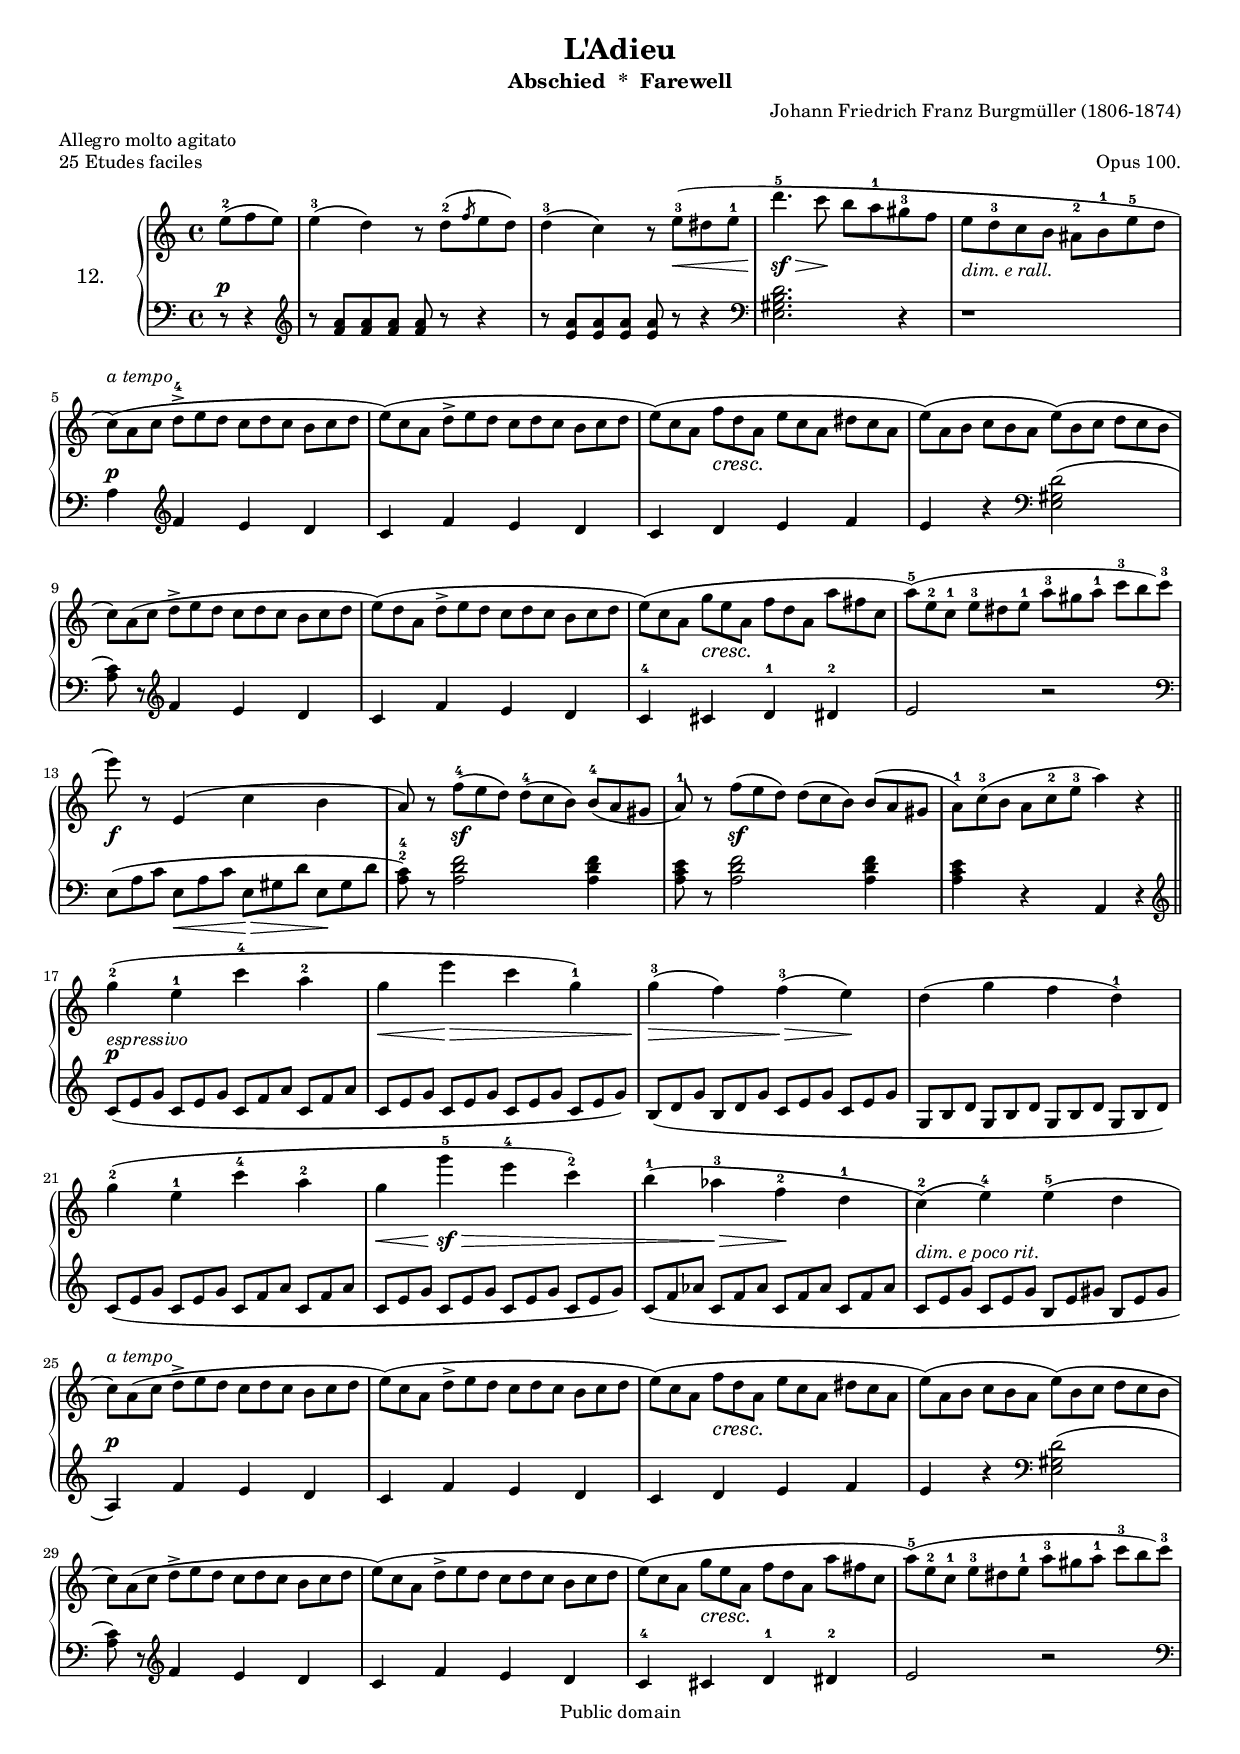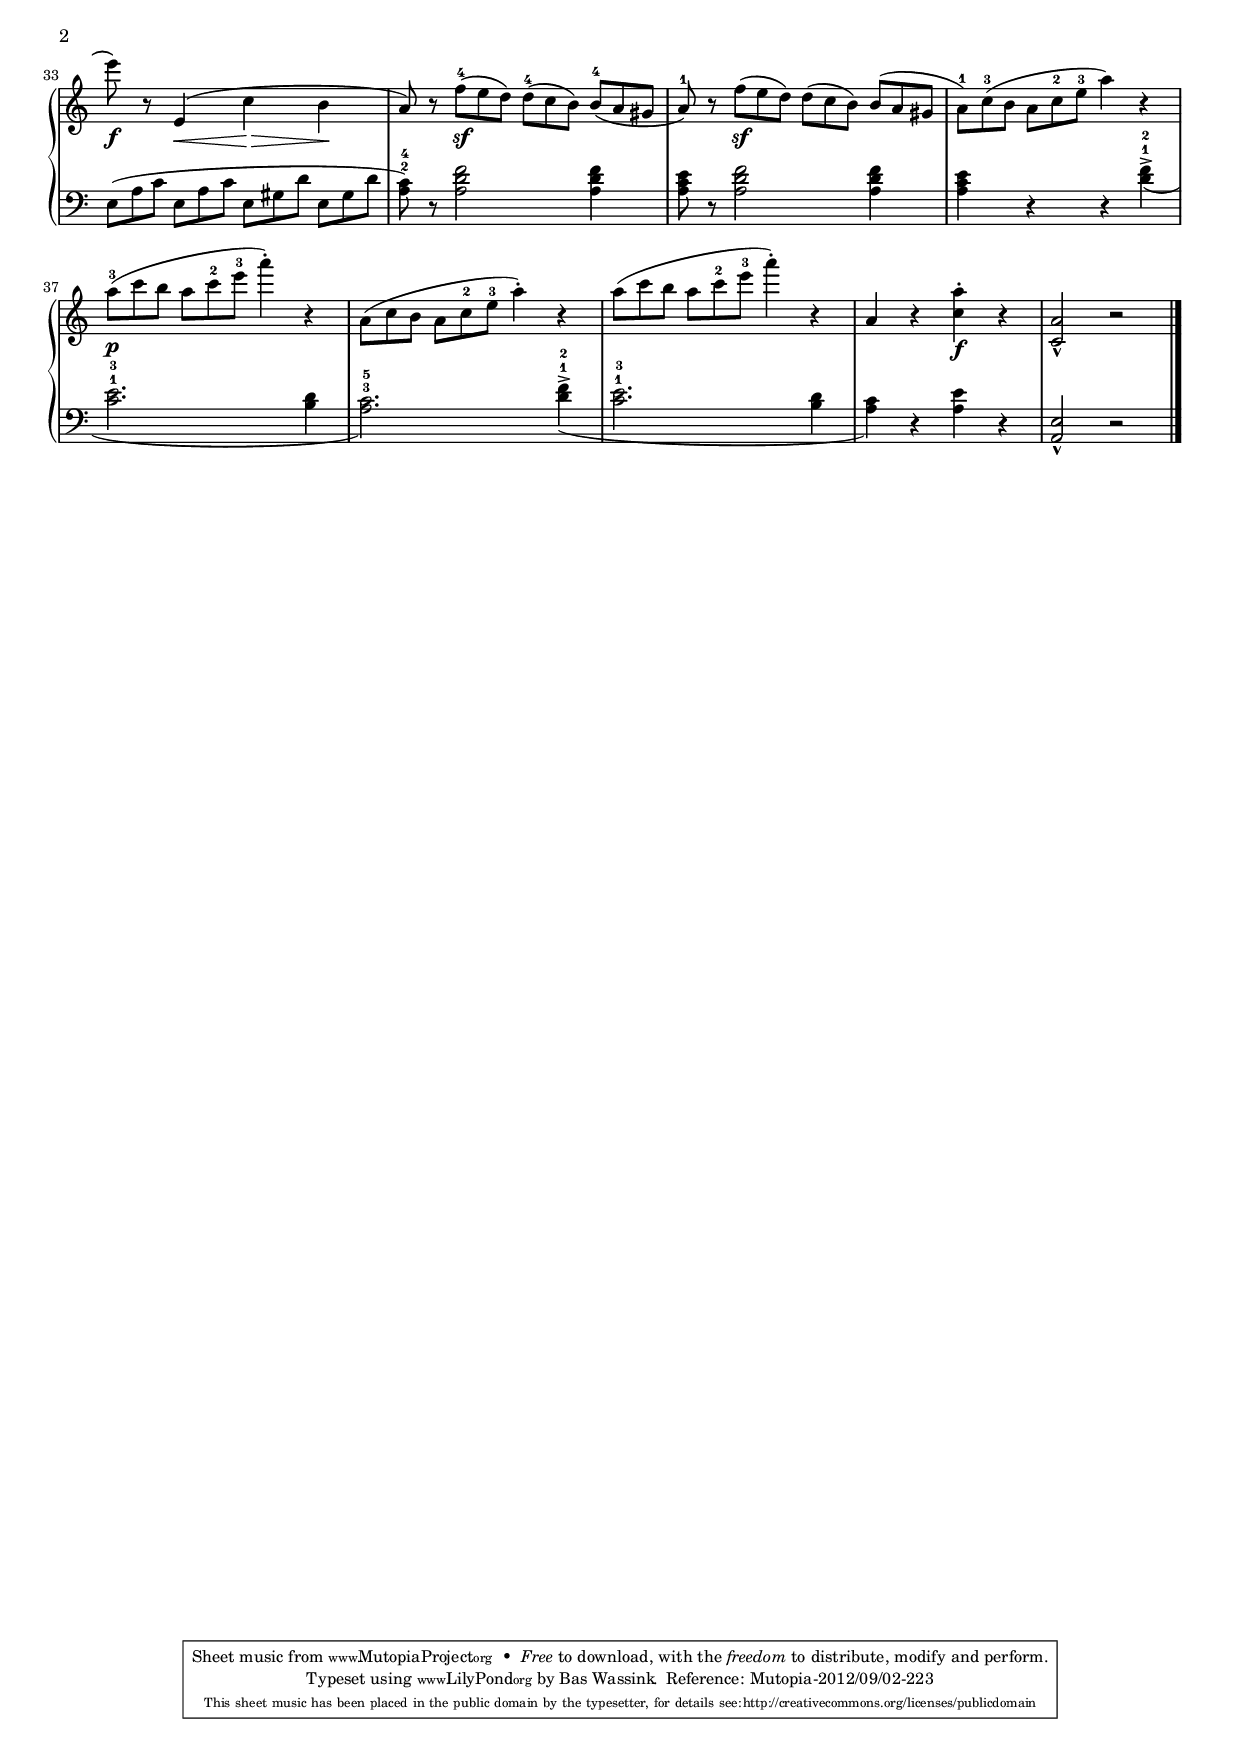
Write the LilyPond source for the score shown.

\version "2.16.0"
#(set-global-staff-size 16)
\include "nederlands.ly"
\header {
  title             = "L'Adieu"
  subtitle          = "Abschied  *  Farewell"
  composer          = "Johann Friedrich Franz Burgmüller (1806-1874)"
  piece             = "25 Etudes faciles"
  opus              = "Opus 100."
  meter             = "Allegro molto agitato"
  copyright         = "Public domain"
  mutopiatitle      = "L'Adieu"
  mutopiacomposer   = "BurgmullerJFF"
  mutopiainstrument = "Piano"
  date              = "19th century"
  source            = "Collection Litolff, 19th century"
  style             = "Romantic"
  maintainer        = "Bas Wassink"
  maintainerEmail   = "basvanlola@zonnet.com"
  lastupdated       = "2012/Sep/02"

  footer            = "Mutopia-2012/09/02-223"
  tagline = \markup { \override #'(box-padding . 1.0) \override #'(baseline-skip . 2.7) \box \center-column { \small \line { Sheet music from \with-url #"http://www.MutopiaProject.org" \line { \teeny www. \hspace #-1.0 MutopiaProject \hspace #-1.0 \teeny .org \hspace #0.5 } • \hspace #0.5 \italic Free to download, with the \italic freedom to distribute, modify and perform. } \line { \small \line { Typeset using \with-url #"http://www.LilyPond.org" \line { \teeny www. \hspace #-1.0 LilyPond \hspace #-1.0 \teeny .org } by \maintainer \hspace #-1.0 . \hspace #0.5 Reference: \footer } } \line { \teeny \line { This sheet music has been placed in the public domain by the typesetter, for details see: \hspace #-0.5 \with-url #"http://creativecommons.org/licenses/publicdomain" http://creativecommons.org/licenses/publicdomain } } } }
}

Global =  {\key c\major \time 4/4 \partial 8*3}
Treble = \clef treble
Bass = \clef bass

VoiceI =  \relative c'' {
  \override TupletBracket   #'bracket-visibility = ##f
  \override TupletNumber   #'stencil = ##f
  \stemNeutral \slurNeutral e8-2 ( f  e)
  
  e4-3 ( d) r8 d-2 ( \slashedGrace f e  d)
  d4-3 ( c) r8 e-3\< ( dis e-1
  d'4.-5_\sf\> c8\! b a-1 gis-3 f
  e_ \markup{\italic "dim. e rall."} d-3 c b ais-2 b-1 e-5 d
  
  \set tupletSpannerDuration = #(ly:make-moment 1 4) \times 2/3 { c8)^ \markup{\italic "a tempo"} ( a c
   d->-4 e d c d c b c d
   e) ( c a d-> e d c d c b c d
   e) ( c a f'_\cresc d\! a e' c a dis c a
   e') ( a, b c b a  e') ( b c d c b
 
   c) a ( c d-> e d c d c b c d
   e) ( d a d-> e d c d c b c d
   e) ( c a g'_\cresc e\! a, f' d a a' fis c
   a')-5 ( e-2 c-1 e-3 dis e -1 a-3 gis a-1 c-3 b c-3}
  
  e8)_\f r e,,4 ( c' b
   a8) r \times 2/3 {f'8-4_\sf ( e  d) d-4 ( c  b) b-4 ( a gis}
   a8)-1 r \times 2/3 {f'8_\sf ( e  d) d ( c  b) b ( a gis
   a)-1 c-3 ( b a c-2 e-3}  a4) r
  \bar "||"
  
  g4-2 ( e-1 c'-4 a-2
  g\< e'\> c g)-1
  g-3\> ( f) f-3\> ( e)\!
  d ( g f  d)-1
  
  g-2 ( e-1 c'-4 a-2
  g\< g'-5_\sf\> e-4 c)-2
  b-1 ( as-3\> f-2\! d-1
   c)-2 ( e)-4 e-5 ( d
  
  \times 2/3 { c8)^ \markup{\italic "a tempo"} a ( c d-> e d c d c b c d
   e) ( c a d-> e d c d c b c d
   e) ( c a f'_\cresc d\! a e' c a dis c a
   e') ( a, b c b a  e') ( b c d c b
  
   c) a ( c d-> e d c d c b c d
   e) ( c a d-> e d c d c b c d
   e) ( c a g'_\cresc e\! a, f' d a a' fis c
   a')-5 ( e-2 c-1 e-3 dis e-1 a-3 gis a-1 c-3 b c-3}
  
  e8)_\f r e,,4\< ( c'\> b\!
  a8) r  \times 2/3 {f'8-4_\sf ( e  d)  d-4 ( c  b) b-4 ( a gis}
   a8)-1 r \times 2/3 {f'8_\sf ( e  d) d ( c  b) b ( a gis
   a)-1 c-3 ( b a c-2 e-3}  a4) r
  
  \times 2/3 {a8-3 ( c b a c-2 e-3}  a4)-. r
  \times 2/3 {a,,8 ( c b a c-2 e-3}  a4)-. r
  \times 2/3 {a8 ( c b a c-2 e-3}  a4)-. r
  a,, r <c a'>_\f-. r
  
  <c, a'>2-^ r
  \bar "|."
  }

VoiceII =  \relative c' {
  \override TupletBracket   #'bracket-visibility = ##f
  \override TupletNumber   #'stencil = ##f
  \stemNeutral \slurNeutral r8^\p r4
  
  \Treble r8 <f a> <f a> <f a> <f a> r r4
  r8 <e a> <e a> <e a> <e a> r r4
  \Bass <e, gis b d>2. r4
  r1
  
  a4^\p \Treble f' e d
  c f e d
  c d e f
  e r \Bass <e,  gis d'>2(
  
  <a c>8) r \Treble f'4 e d
  c f e d
  c-4 cis d-1 dis-2
  e2 r
  
  \set tupletSpannerDuration = #(ly:make-moment 1 4)
    \Bass \times 2/3 {e,8 ( a c e,\< a c e,\> gis d' e,\! gis d'}
  <a c>8)-2-4 r <a d f>2 <a d f>4
  <a c e>8 r <a d f>2 <a d f>4
  <a c e> r a, r
  
  \Treble \times 2/3 {c'8^\p^ \markup{\italic "espressivo"} ( e g c, e g c, f a c, f a
  c, e g c, e g c, e g c, e  g)
  b, ( d g b, d g c, e g c, e g
  g, b d g, b d g, b d g, b  d)
   
  c (e g c, e g c, f a c, f a
  c, e g c, e g c, e g c, e  g)
  c, ( f as c, f as c, f as c, f as
  c,^ \markup{\italic "dim. e poco rit."} e g c, e g b, e gis b, e gis}
  
  a,4)^\p f' e d
  c f e d
  c d e f
  e r \Bass <e,  gis d'>2(
  
  <a c>8) r \Treble f'4 e d
  c f e d
  c-4 cis d-1 dis-2
  e2 r
  
  \Bass \times 2/3 {e,8 ( a c e, a c e, gis d' e, gis d'}
  <a c>8)-2-4 r <a d f>2 <a d f>4
  <a c e>8 r <a d f>2 <a d f>4
  <a c e> r r \slurDown <d  f >->-1-2(
  
  <c e>2.^\p-1-3 <b d>4
  <a c>2.)-3-5 <d  f >4->-1-2(
  <c e>2.-1-3 <b d>4
  <a c>) r <a e'> r 
  <a, e'>2-^ r
  }

\score { {
\context PianoStaff <<
  \set PianoStaff.midiInstrument = "acoustic grand"
  \set PianoStaff.instrumentName = \markup{\large "12."}
  \context Staff = "up" <<
    \Global \clef treble
    \context Voice=VcI \VoiceI
  >>
  \context Staff = "down" <<
    \Global \clef bass
    \context Voice=VcII \VoiceII
  >>
>>
}
\layout {}

  \midi {
    \tempo 4 = 184
    }


}

